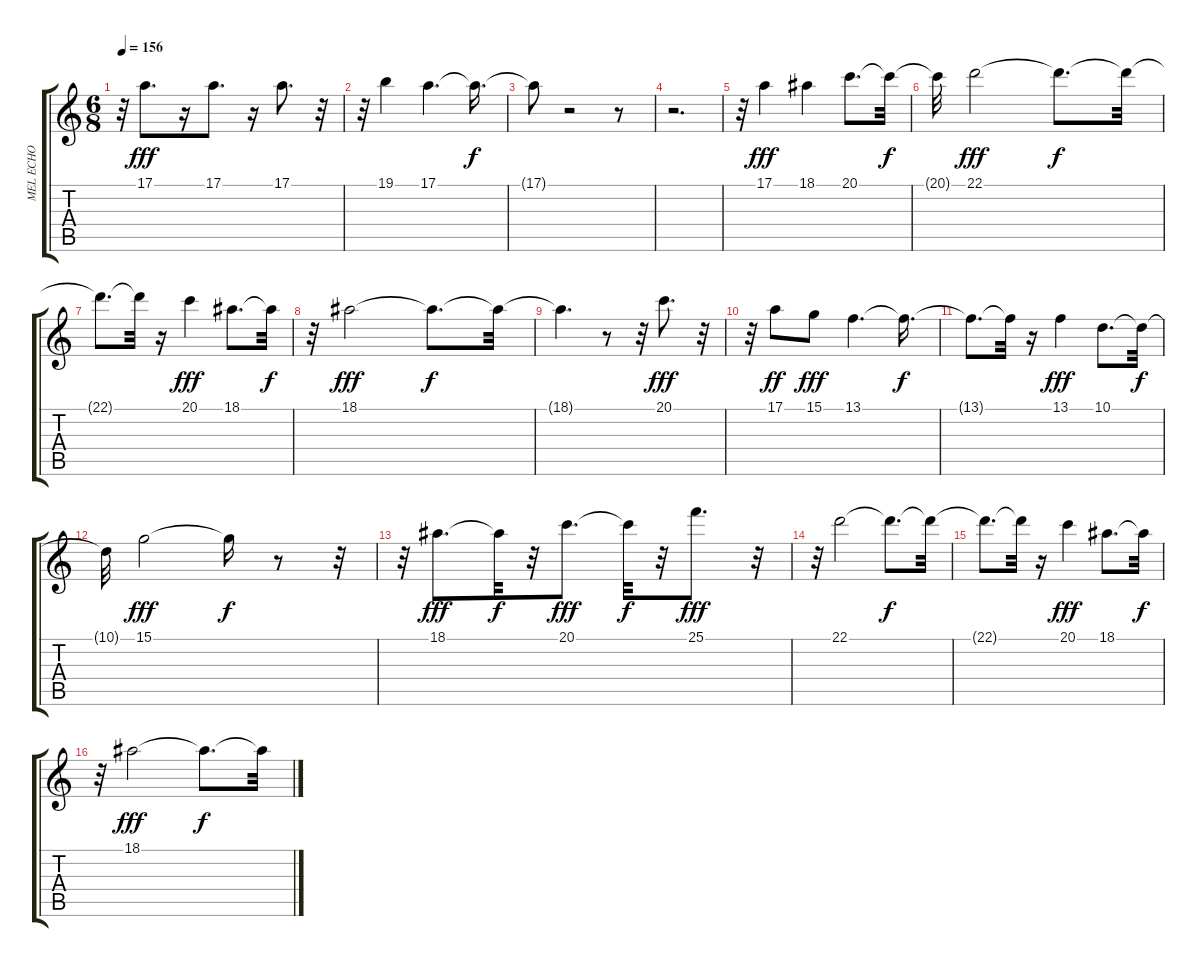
\track ("MEL ECHO" "MEL ECHO") {instrument vibraphone}
\staff {score tabs}
\tuning (E4 B3 G3 D3 A2 E2) {hide}
\ts (6 8)
\tempo 156
\clef g2
\ks c
r.32{dy fff} 17.1.8{d} r.16 17.1.8{d} r.16 17.1.8{d} r.32 |
r.32 19.1.4 17.1.4{d} 17.1{t}.16{d dy f} |
17.1{t}.8 r.2 r.8 |
r.2{d} |
r.32 17.1.4{dy fff} 18.1.4 20.1.8{d} 20.1{t}.32{dy f} |
20.1{t}.32 22.1.2{dy fff} 22.1{t}.8{d dy f} 22.1{t}.32 |
22.1{t}.8{d} 22.1{t}.32 r.16 20.1.4{dy fff} 18.1.8{d} 18.1{t}.32{dy f} |
r.32 18.1.2{dy fff} 18.1{t}.8{d dy f} 18.1{t}.32 |
18.1{t}.4{d} r.8 r.32 20.1.8{d dy fff} r.32 |
r.32 17.1.8{dy ff} 15.1.8{dy fff} 13.1.4{d} 13.1{t}.16{d dy f} |
13.1{t}.8{d} 13.1{t}.32 r.16 13.1.4{dy fff} 10.1.8{d} 10.1{t}.32{dy f} |
10.1{t}.32 15.1.2{dy fff} 15.1{t}.16{dy f} r.8 r.32 |
r.32 18.1.8{d dy fff} 18.1{t}.32{dy f} r.32 20.1.8{d dy fff} 20.1{t}.32{dy f} r.32 25.1.8{d dy fff} r.32 |
r.32 22.1.2 22.1{t}.8{d dy f} 22.1{t}.32 |
22.1{t}.8{d} 22.1{t}.32 r.16 20.1.4{dy fff} 18.1.8{d} 18.1{t}.32{dy f} |
r.32 18.1.2{dy fff} 18.1{t}.8{d dy f} 18.1{t}.32
